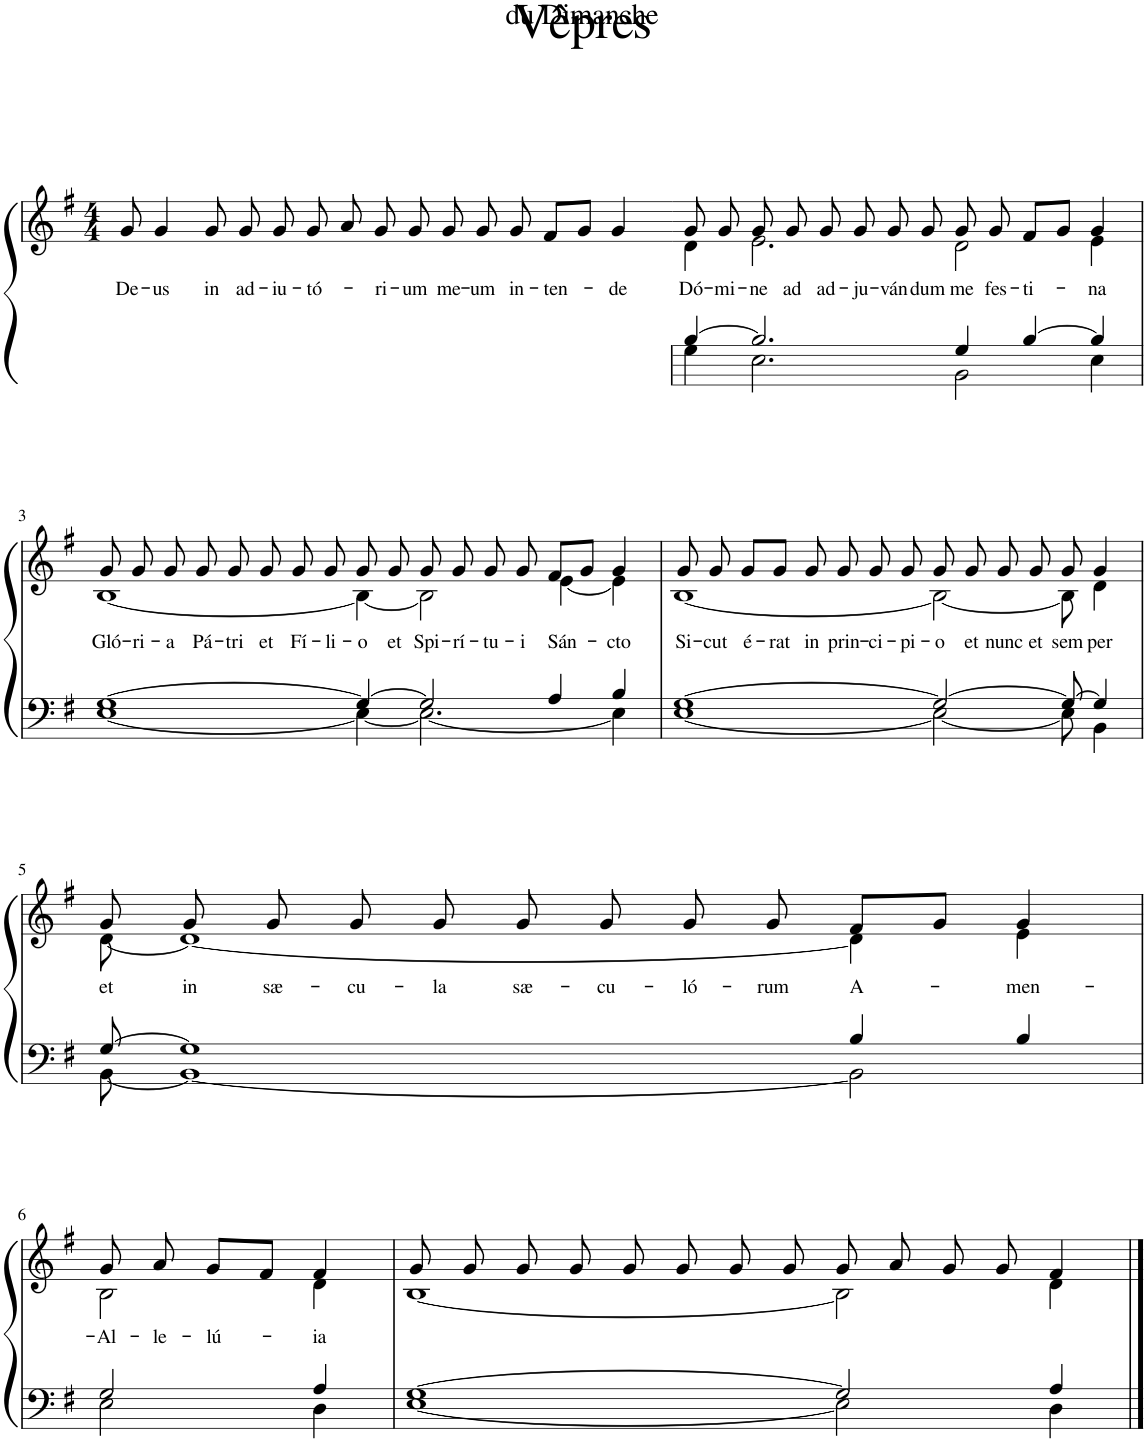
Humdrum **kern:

**kern	**kern	**text
*part1	*part1	*part1
*staff2	*staff1	*staff1
*I"Piano	*	*
*I'Pno	*	*
*stria5	*stria5	*
*clefF4	*clefG2	*
*k[f#]	*k[f#]	*
*M4/4	*M4/4	*
=1-	=1-	=1-
!	!	!LO:LY:b
1r	8g/	De-
!	!	!LO:LY:b
.	4g/	-us
!	!	!LO:LY:b
.	8g/	in
!	!	!LO:LY:b
.	8g/	ad-
!	!	!LO:LY:b
.	8g/	-iu-
!	!	!LO:LY:b
.	8g/	-tó-
.	8a/	.
!	!	!LO:LY:b
2r	8g/	-ri-
!	!	!LO:LY:b
.	8g/	-um
!	!	!LO:LY:b
.	8g/	me-
!	!	!LO:LY:b
.	8g/	-um
!	!	!LO:LY:b
2r	8g/	in-
!	!	!LO:LY:b
.	8f#/L	-ten-
.	8g/J	.
!	!	!LO:LY:b
.	4g/	-de
8r	.	.
=2-	=2-	=2-
*^	*	*
!	!	!	!LO:LY:b
*	*	*^	*
4G\	[4B/	8g/	4d\	Dó-
!	!	!	!	!LO:LY:b
.	.	8g/	.	-mi-
!	!	!	!	!LO:LY:b
2.E\	2.B/]	8g/	2.e\	-ne
!	!	!	!	!LO:LY:b
.	.	8g/	.	ad
!	!	!	!	!LO:LY:b
.	.	8g/	.	ad-
!	!	!	!	!LO:LY:b
.	.	8g/	.	-ju-
!	!	!	!	!LO:LY:b
.	.	8g/	.	-ván-
!	!	!	!	!LO:LY:b
.	.	8g/	.	-dum
!	!	!	!	!LO:LY:b
2BB\	4G/	8g/	2d\	me
!	!	!	!	!LO:LY:b
.	.	8g/	.	fes-
!	!	!	!	!LO:LY:b
.	[4B/	8f#/L	.	-ti-
.	.	8g/J	.	.
!	!	!	!	!LO:LY:b
4E\	4B/]	4g/	4e\	-na
!!LO:LB:g=z	!!
=3	=3	=3	=3	=3
!	!	!	!	!LO:LY:b
[1G	[1E	8g/	[1B	Gló-
!	!	!	!	!LO:LY:b
.	.	8g/	.	-ri-
!	!	!	!	!LO:LY:b
.	.	8g/	.	-a
!	!	!	!	!LO:LY:b
.	.	8g/	.	Pá-
!	!	!	!	!LO:LY:b
.	.	8g/	.	-tri
!	!	!	!	!LO:LY:b
.	.	8g/	.	et
!	!	!	!	!LO:LY:b
.	.	8g/	.	Fí-
!	!	!	!	!LO:LY:b
.	.	8g/	.	-li-
!	!	!	!	!LO:LY:b
4G/_	4E\_	8g/	4B\_	-o
!	!	!	!	!LO:LY:b
.	.	8g/	.	et
!	!	!	!	!LO:LY:b
2G/]	2.E\_	8g/	2B\]	Spi-
!	!	!	!	!LO:LY:b
.	.	8g/	.	-rí-
!	!	!	!	!LO:LY:b
.	.	8g/	.	-tu-
!	!	!	!	!LO:LY:b
.	.	8g/	.	-i
!	!	!	!	!LO:LY:b
4A/	.	8f#/L	[4e\	Sán-
.	.	8g/J	.	.
!	!	!	!	!LO:LY:b
4B/	4E\]	4g/	4e\]	-cto
=4	=4	=4	=4	=4
!	!	!	!	!LO:LY:b
[1G	[1E	8g/	[1B	Si-
!	!	!	!	!LO:LY:b
.	.	8g/	.	-cut
!	!	!	!	!LO:LY:b
.	.	8g/L	.	é-
!	!	!	!	!LO:LY:b
.	.	8g/J	.	-rat
!	!	!	!	!LO:LY:b
.	.	8g/	.	in
!	!	!	!	!LO:LY:b
.	.	8g/	.	prin-
!	!	!	!	!LO:LY:b
.	.	8g/	.	-ci-
!	!	!	!	!LO:LY:b
.	.	8g/	.	-pi-
!	!	!	!	!LO:LY:b
2G/_	2E\_	8g/	2B\_	-o
!	!	!	!	!LO:LY:b
.	.	8g/	.	et
!	!	!	!	!LO:LY:b
.	.	8g/	.	-nunc
!	!	!	!	!LO:LY:b
.	.	8g/	.	et
!	!	!	!	!LO:LY:b
8G/_	8E\]	8g/	8B\]	sem-
!	!	!	!	!LO:LY:b
4G/]	4BB\	4g/	4d\	-per
!!LO:LB:g=z	!!
=5	=5	=5	=5	=5
!	!	!	!	!LO:LY:b
[8G/	[8BB\	8g/	[8d\	et
!	!	!	!	!LO:LY:b
2..G_	2..BB_	8g/	2..d_	in
!	!	!	!	!LO:LY:b
.	.	8g/	.	sæ-
!	!	!	!	!LO:LY:b
.	.	8g/	.	-cu-
!	!	!	!	!LO:LY:b
.	.	8g/	.	-la
!	!	!	!	!LO:LY:b
.	.	8g/	.	sæ-
!	!	!	!	!LO:LY:b
.	.	8g/	.	-cu-
!	!	!	!	!LO:LY:b
.	.	8g/	.	-ló-
!	!	!	!	!LO:LY:b
8ryy	8ryy	8g/	8ryy	-rum
!	!	!	!	!LO:LY:b
4B/	2BB\]	8f#/L	4d\]	A-
.	.	8g/J	.	.
!	!	!	!	!LO:LY:b
4B/	.	4g/	4e\	-men-
!!LO:LB:g=z	!!
=6	=6	=6	=6	=6
!	!	!	!	!LO:LY:b
2G/	2E\	8g/	2B\	Al-
!	!	!	!	!LO:LY:b
.	.	8a/	.	-le-
!	!	!	!	!LO:LY:b
.	.	8g/L	.	-lú-
.	.	8f#/J	.	.
!	!	!	!	!LO:LY:b
8G]	8BB_	4f#/	8d_	-ia
4A/	4D\	.	4d\	.
.	.	8ryy	.	.
=7	=7	=7	=7	=7
[1G	[1E	8g/	[1B	.
.	.	8g/	.	.
.	.	8g/	.	.
.	.	8g/	.	.
.	.	8g/	.	.
.	.	8g/	.	.
.	.	8g/	.	.
.	.	8g/	.	.
2G/]	2E\]	8g/	2B\]	.
.	.	8a/	.	.
.	.	8g/	.	.
.	.	8g/	.	.
4A/	4D\	4f#/	4d\	.
*v	*v	*	*	*
*	*v	*v	*
==	==	==
*-	*-	*-
